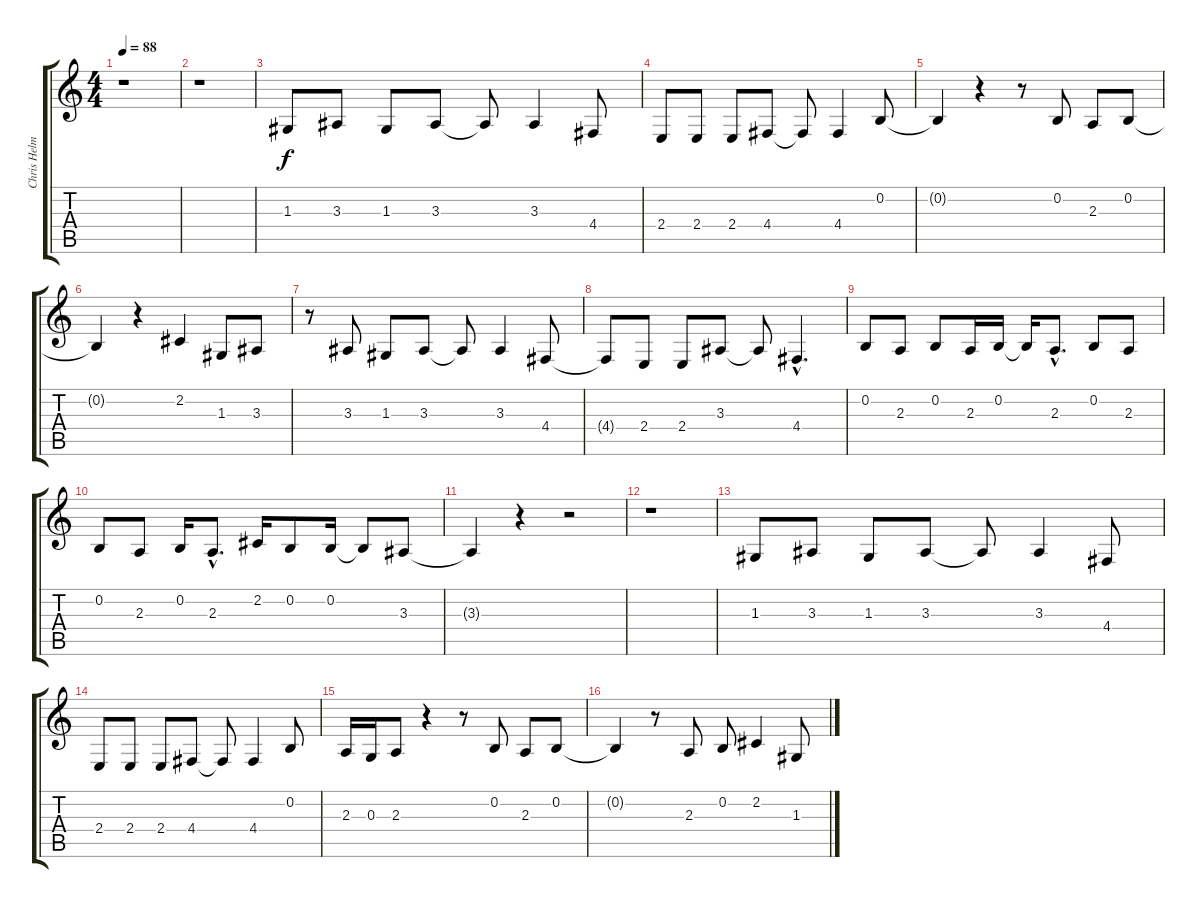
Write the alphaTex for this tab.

\track ("Chris Helme (vox)" "Chris Helm") {instrument bassoon}
\staff {score tabs}
\tuning (E4 B3 G3 D3 A2 E2) {hide}
\ts (4 4)
\tempo 88
\clef g2
\ks c
r.1{dy f} |
r.1 |
1.3.8 3.3.8 1.3.8 3.3.8 3.3{t}.8 3.3.4 4.4.8 |
2.4.8 2.4.8 2.4.8 4.4.8 4.4{t}.8 4.4.4 0.2.8 |
0.2{t}.4 r.4 r.8 0.2.8 2.3.8 0.2.8 |
0.2{t}.4 r.4 2.2.4 1.3.8 3.3.8 |
r.8 3.3.8 1.3.8 3.3.8 3.3{t}.8 3.3.4 4.4.8 |
4.4{t}.8 2.4.8 2.4.8 3.3.8 3.3{t}.8 4.4{hac}.4{d} |
0.2.8 2.3.8 0.2.8 2.3.16 0.2.16 0.2{t}.16 2.3{hac}.8{d} 0.2.8 2.3.8 |
0.2.8 2.3.8 0.2.16 2.3{hac}.8{d} 2.2.16 0.2.8 0.2.16 0.2{t}.8 3.3.8 |
3.3{t}.4 r.4 r.2 |
r.1 |
1.3.8 3.3.8 1.3.8 3.3.8 3.3{t}.8 3.3.4 4.4.8 |
2.4.8 2.4.8 2.4.8 4.4.8 4.4{t}.8 4.4.4 0.2.8 |
2.3.16 0.3.16 2.3.8 r.4 r.8 0.2.8 2.3.8 0.2.8 |
0.2{t}.4 r.8 2.3.8 0.2.8 2.2.4 1.3.8
